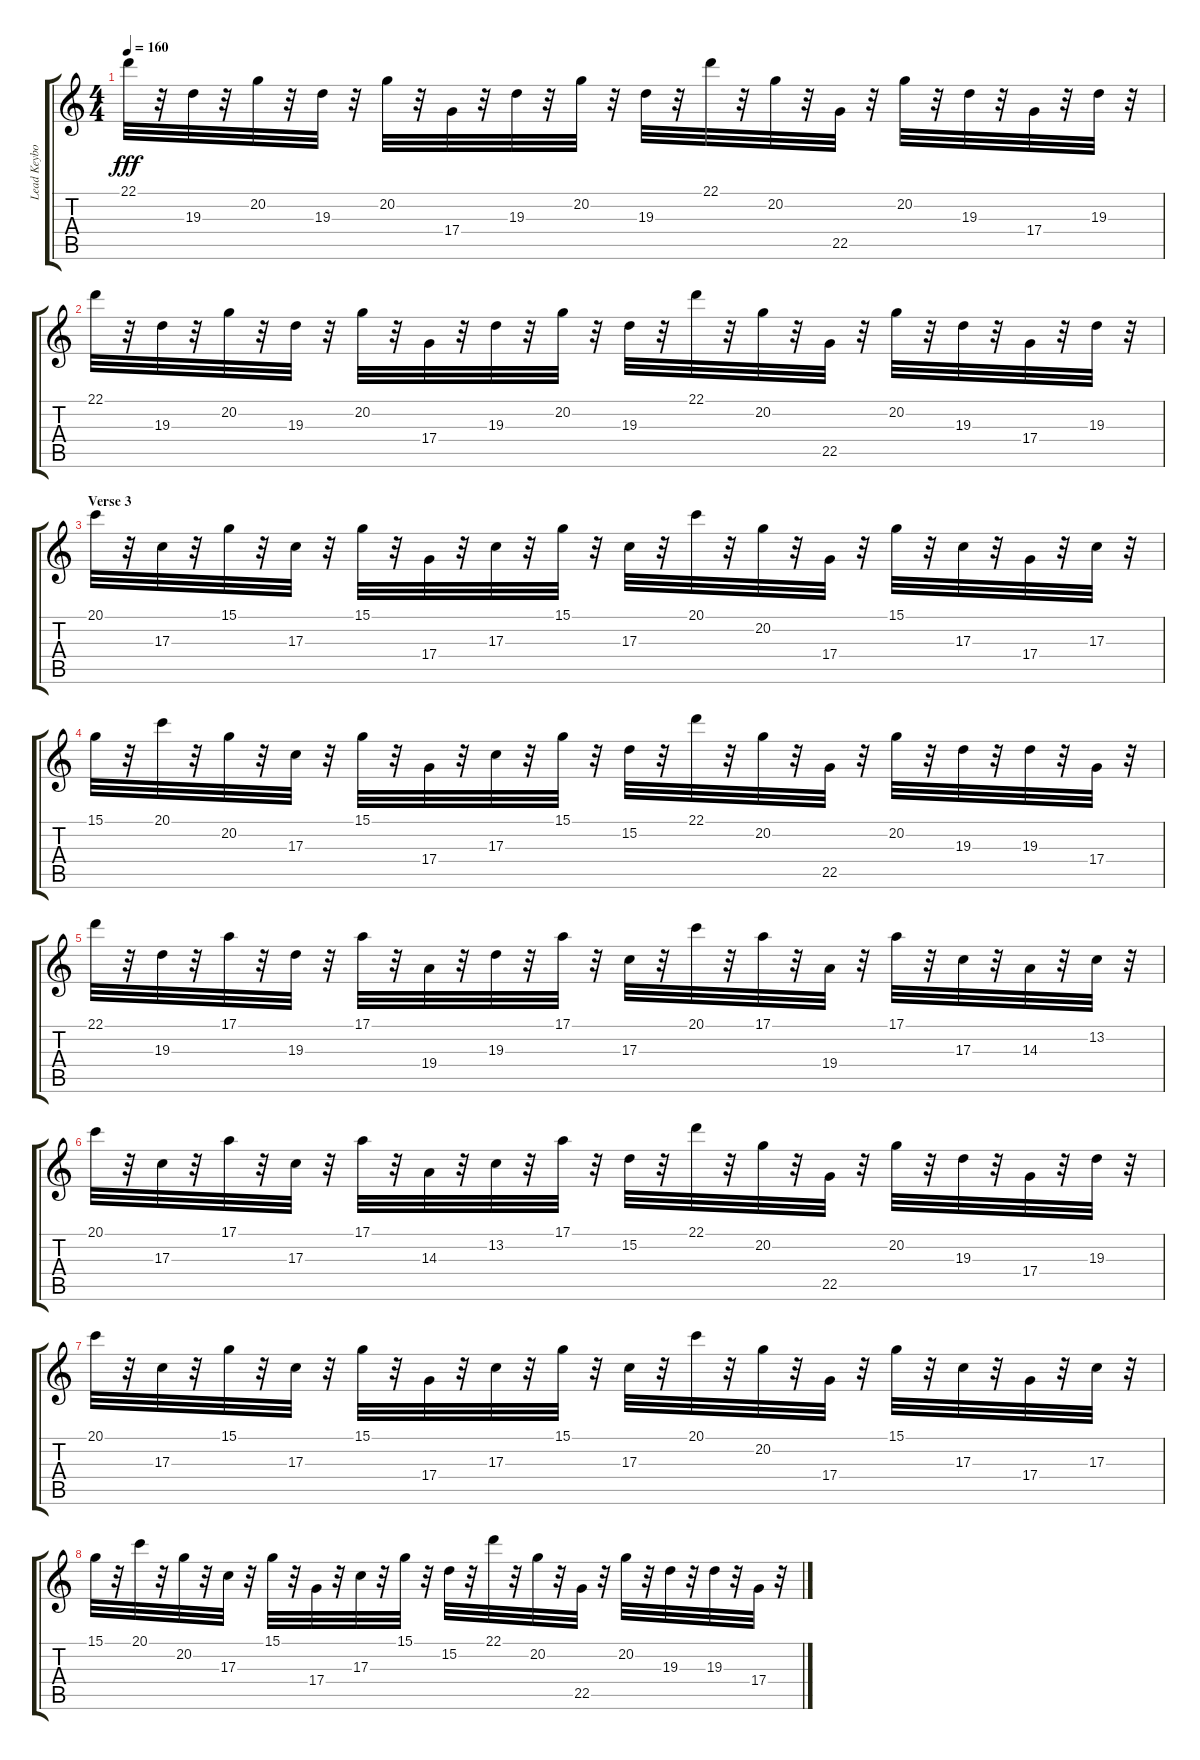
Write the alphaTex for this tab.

\track ("Lead Keyboard Melody" "Lead Keybo") {instrument harpsichord}
\staff {score tabs}
\tuning (E4 B3 G3 D3 A2 E2) {hide}
\ts (4 4)
\tempo 160
\clef g2
\ks c
22.1.32{dy fff} r.32 19.3.32 r.32 20.2.32 r.32 19.3.32 r.32 20.2.32 r.32 17.4.32 r.32 19.3.32 r.32 20.2.32 r.32 19.3.32 r.32 22.1.32 r.32 20.2.32 r.32 22.5.32 r.32 20.2.32 r.32 19.3.32 r.32 17.4.32 r.32 19.3.32 r.32 |
22.1.32 r.32 19.3.32 r.32 20.2.32 r.32 19.3.32 r.32 20.2.32 r.32 17.4.32 r.32 19.3.32 r.32 20.2.32 r.32 19.3.32 r.32 22.1.32 r.32 20.2.32 r.32 22.5.32 r.32 20.2.32 r.32 19.3.32 r.32 17.4.32 r.32 19.3.32 r.32 |
\section ("" "Verse 3")
20.1.32 r.32 17.3.32 r.32 15.1.32 r.32 17.3.32 r.32 15.1.32 r.32 17.4.32 r.32 17.3.32 r.32 15.1.32 r.32 17.3.32 r.32 20.1.32 r.32 20.2.32 r.32 17.4.32 r.32 15.1.32 r.32 17.3.32 r.32 17.4.32 r.32 17.3.32 r.32 |
15.1.32 r.32 20.1.32 r.32 20.2.32 r.32 17.3.32 r.32 15.1.32 r.32 17.4.32 r.32 17.3.32 r.32 15.1.32 r.32 15.2.32 r.32 22.1.32 r.32 20.2.32 r.32 22.5.32 r.32 20.2.32 r.32 19.3.32 r.32 19.3.32 r.32 17.4.32 r.32 |
22.1.32 r.32 19.3.32 r.32 17.1.32 r.32 19.3.32 r.32 17.1.32 r.32 19.4.32 r.32 19.3.32 r.32 17.1.32 r.32 17.3.32 r.32 20.1.32 r.32 17.1.32 r.32 19.4.32 r.32 17.1.32 r.32 17.3.32 r.32 14.3.32 r.32 13.2.32 r.32 |
20.1.32 r.32 17.3.32 r.32 17.1.32 r.32 17.3.32 r.32 17.1.32 r.32 14.3.32 r.32 13.2.32 r.32 17.1.32 r.32 15.2.32 r.32 22.1.32 r.32 20.2.32 r.32 22.5.32 r.32 20.2.32 r.32 19.3.32 r.32 17.4.32 r.32 19.3.32 r.32 |
20.1.32 r.32 17.3.32 r.32 15.1.32 r.32 17.3.32 r.32 15.1.32 r.32 17.4.32 r.32 17.3.32 r.32 15.1.32 r.32 17.3.32 r.32 20.1.32 r.32 20.2.32 r.32 17.4.32 r.32 15.1.32 r.32 17.3.32 r.32 17.4.32 r.32 17.3.32 r.32 |
15.1.32 r.32 20.1.32 r.32 20.2.32 r.32 17.3.32 r.32 15.1.32 r.32 17.4.32 r.32 17.3.32 r.32 15.1.32 r.32 15.2.32 r.32 22.1.32 r.32 20.2.32 r.32 22.5.32 r.32 20.2.32 r.32 19.3.32 r.32 19.3.32 r.32 17.4.32 r.32
